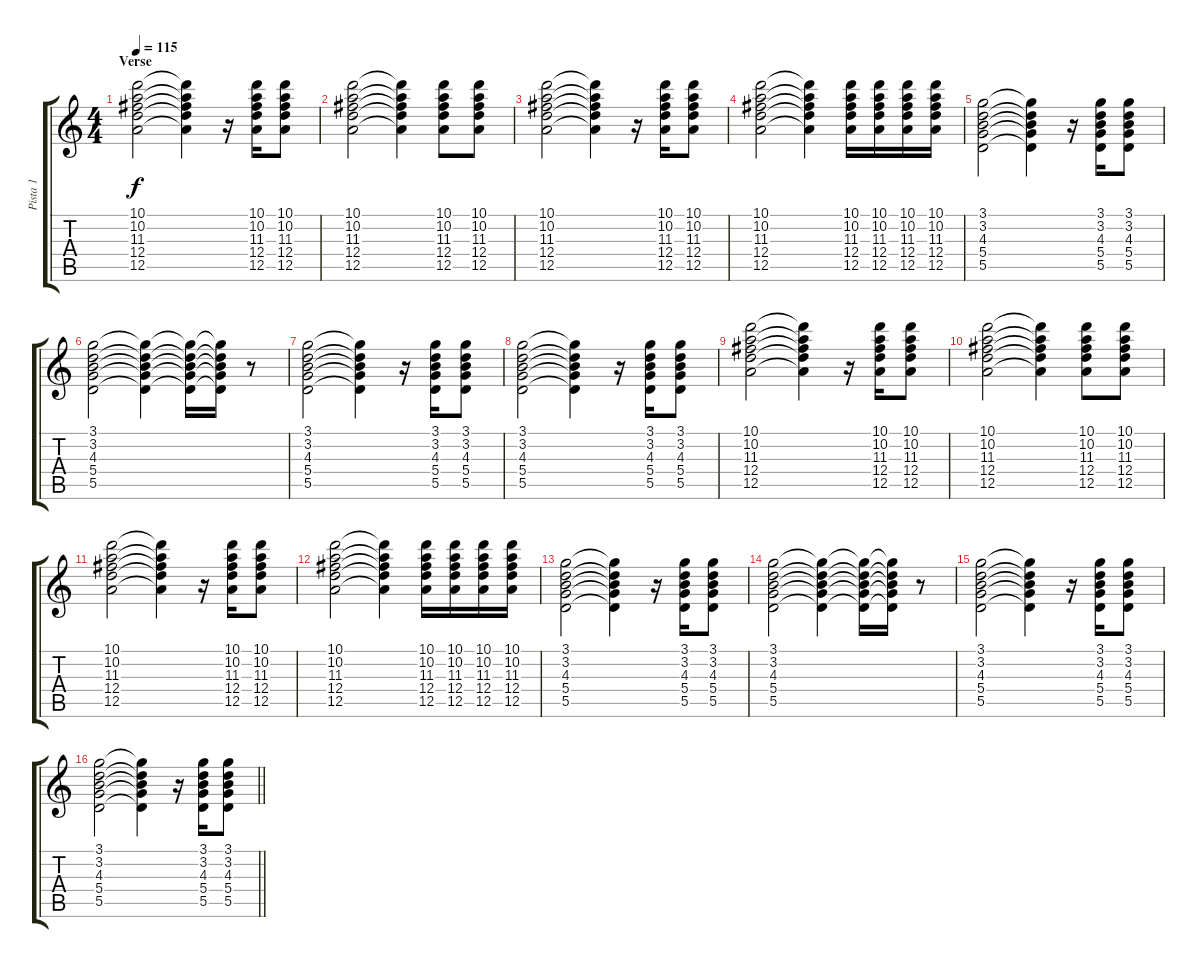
\track ("Pista 1" "Pista 1") {instrument electricguitarclean}
\staff {score tabs}
\tuning (E4 B3 G3 D3 A2 E2) {hide}
\ts (4 4)
\section ("" "Verse")
\tempo 115
\clef g2
\ks c
(10.1 10.2 11.3 12.4 12.5).2{dy f} (10.1{t} 10.2{t} 11.3{t} 12.4{t} 12.5{t}).4 r.16 (10.1 10.2 11.3 12.4 12.5).16 (10.1 10.2 11.3 12.4 12.5).8 |
(10.1 10.2 11.3 12.4 12.5).2 (10.1{t} 10.2{t} 11.3{t} 12.4{t} 12.5{t}).4 (10.1 10.2 11.3 12.4 12.5).8 (10.1 10.2 11.3 12.4 12.5).8 |
(10.1 10.2 11.3 12.4 12.5).2 (10.1{t} 10.2{t} 11.3{t} 12.4{t} 12.5{t}).4 r.16 (10.1 10.2 11.3 12.4 12.5).16 (10.1 10.2 11.3 12.4 12.5).8 |
(10.1 10.2 11.3 12.4 12.5).2 (10.1{t} 10.2{t} 11.3{t} 12.4{t} 12.5{t}).4 (10.1 10.2 11.3 12.4 12.5).16 (10.1 10.2 11.3 12.4 12.5).16 (10.1 10.2 11.3 12.4 12.5).16 (10.1 10.2 11.3 12.4 12.5).16 |
(3.1 3.2 4.3 5.4 5.5).2 (3.1{t} 3.2{t} 4.3{t} 5.4{t} 5.5{t}).4 r.16 (3.1 3.2 4.3 5.4 5.5).16 (3.1 3.2 4.3 5.4 5.5).8 |
(3.1 3.2 4.3 5.4 5.5).2 (3.1{t} 3.2{t} 4.3{t} 5.4{t} 5.5{t}).4 (3.1{t} 3.2{t} 4.3{t} 5.4{t} 5.5{t}).16 (3.1{t} 3.2{t} 4.3{t} 5.4{t} 5.5{t}).16 r.8 |
(3.1 3.2 4.3 5.4 5.5).2 (3.1{t} 3.2{t} 4.3{t} 5.4{t} 5.5{t}).4 r.16 (3.1 3.2 4.3 5.4 5.5).16 (3.1 3.2 4.3 5.4 5.5).8 |
(3.1 3.2 4.3 5.4 5.5).2 (3.1{t} 3.2{t} 4.3{t} 5.4{t} 5.5{t}).4 r.16 (3.1 3.2 4.3 5.4 5.5).16 (3.1 3.2 4.3 5.4 5.5).8 |
(10.1 10.2 11.3 12.4 12.5).2 (10.1{t} 10.2{t} 11.3{t} 12.4{t} 12.5{t}).4 r.16 (10.1 10.2 11.3 12.4 12.5).16 (10.1 10.2 11.3 12.4 12.5).8 |
(10.1 10.2 11.3 12.4 12.5).2 (10.1{t} 10.2{t} 11.3{t} 12.4{t} 12.5{t}).4 (10.1 10.2 11.3 12.4 12.5).8 (10.1 10.2 11.3 12.4 12.5).8 |
(10.1 10.2 11.3 12.4 12.5).2 (10.1{t} 10.2{t} 11.3{t} 12.4{t} 12.5{t}).4 r.16 (10.1 10.2 11.3 12.4 12.5).16 (10.1 10.2 11.3 12.4 12.5).8 |
(10.1 10.2 11.3 12.4 12.5).2 (10.1{t} 10.2{t} 11.3{t} 12.4{t} 12.5{t}).4 (10.1 10.2 11.3 12.4 12.5).16 (10.1 10.2 11.3 12.4 12.5).16 (10.1 10.2 11.3 12.4 12.5).16 (10.1 10.2 11.3 12.4 12.5).16 |
(3.1 3.2 4.3 5.4 5.5).2 (3.1{t} 3.2{t} 4.3{t} 5.4{t} 5.5{t}).4 r.16 (3.1 3.2 4.3 5.4 5.5).16 (3.1 3.2 4.3 5.4 5.5).8 |
(3.1 3.2 4.3 5.4 5.5).2 (3.1{t} 3.2{t} 4.3{t} 5.4{t} 5.5{t}).4 (3.1{t} 3.2{t} 4.3{t} 5.4{t} 5.5{t}).16 (3.1{t} 3.2{t} 4.3{t} 5.4{t} 5.5{t}).16 r.8 |
(3.1 3.2 4.3 5.4 5.5).2 (3.1{t} 3.2{t} 4.3{t} 5.4{t} 5.5{t}).4 r.16 (3.1 3.2 4.3 5.4 5.5).16 (3.1 3.2 4.3 5.4 5.5).8 |
\barLineRight lightlight
(3.1 3.2 4.3 5.4 5.5).2 (3.1{t} 3.2{t} 4.3{t} 5.4{t} 5.5{t}).4 r.16 (3.1 3.2 4.3 5.4 5.5).16 (3.1 3.2 4.3 5.4 5.5).8
